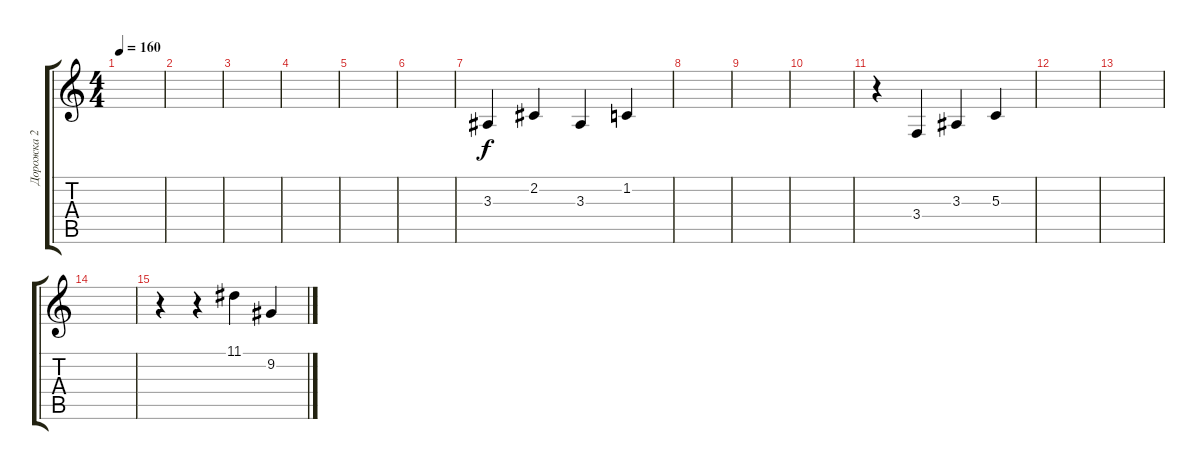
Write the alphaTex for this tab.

\track ("Дорожка 2" "Дорожка 2") {instrument brightacousticpiano}
\staff {score tabs}
\tuning (E4 B3 G3 D3 A2 E2) {hide}
\ts (4 4)
\tempo 160
\clef g2
\ks c
|
|
|
|
|
|
3.3.4 2.2.4 3.3.4 1.2.4 |
|
|
|
r.4 3.4.4 3.3.4 5.3.4 |
|
|
|
r.4 r.4 11.1.4 9.2.4
